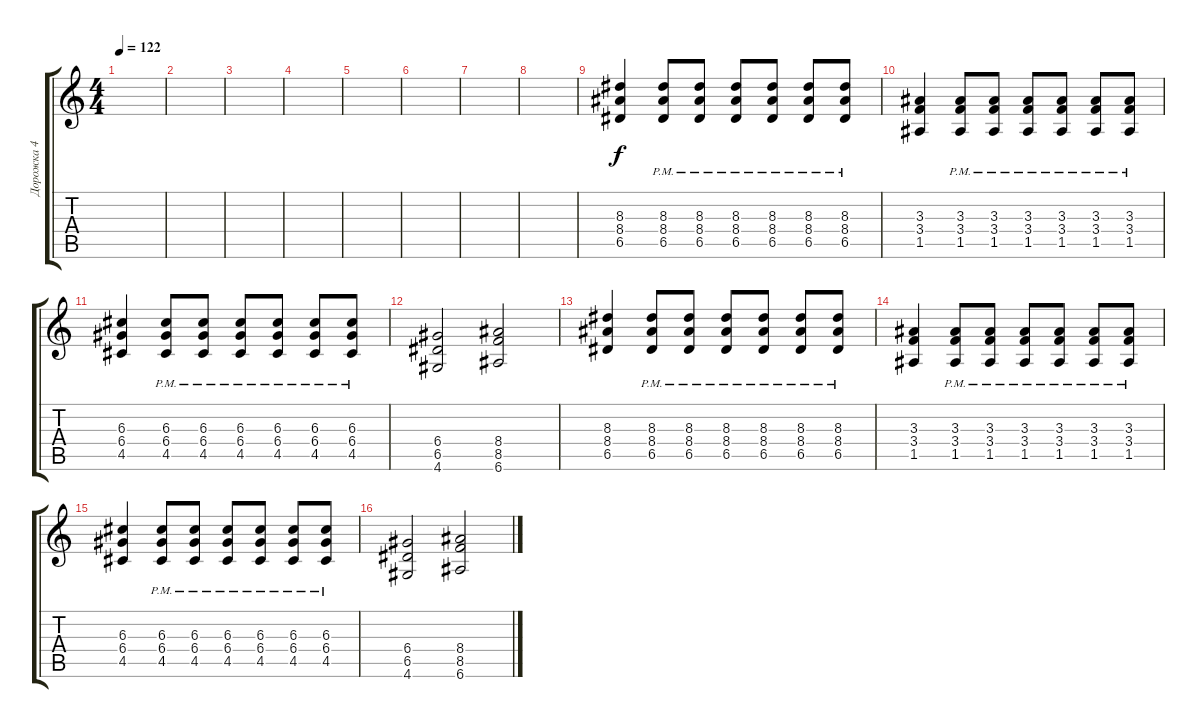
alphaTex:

\track ("Дорожка 4" "Дорожка 4") {instrument distortionguitar}
\staff {score tabs}
\tuning (E4 B3 G3 D3 A2 E2) {hide}
\ts (4 4)
\tempo 122
\clef g2
\ks c
|
|
|
|
|
|
|
|
(8.3 8.4 6.5).4 (8.3{pm} 8.4{pm} 6.5{pm}).8 (8.3{pm} 8.4{pm} 6.5{pm}).8 (8.3{pm} 8.4{pm} 6.5{pm}).8 (8.3{pm} 8.4{pm} 6.5{pm}).8 (8.3{pm} 8.4{pm} 6.5{pm}).8 (8.3{pm} 8.4{pm} 6.5{pm}).8 |
(3.3 3.4 1.5).4 (3.3{pm} 3.4{pm} 1.5{pm}).8 (3.3{pm} 3.4{pm} 1.5{pm}).8 (3.3{pm} 3.4{pm} 1.5{pm}).8 (3.3{pm} 3.4{pm} 1.5{pm}).8 (3.3{pm} 3.4{pm} 1.5{pm}).8 (3.3{pm} 3.4{pm} 1.5{pm}).8 |
(6.3 6.4 4.5).4 (6.3{pm} 6.4{pm} 4.5{pm}).8 (6.3{pm} 6.4{pm} 4.5{pm}).8 (6.3{pm} 6.4{pm} 4.5{pm}).8 (6.3{pm} 6.4{pm} 4.5{pm}).8 (6.3{pm} 6.4{pm} 4.5{pm}).8 (6.3{pm} 6.4{pm} 4.5{pm}).8 |
(6.4 6.5 4.6).2 (8.4 8.5 6.6).2 |
(8.3 8.4 6.5).4 (8.3{pm} 8.4{pm} 6.5{pm}).8 (8.3{pm} 8.4{pm} 6.5{pm}).8 (8.3{pm} 8.4{pm} 6.5{pm}).8 (8.3{pm} 8.4{pm} 6.5{pm}).8 (8.3{pm} 8.4{pm} 6.5{pm}).8 (8.3{pm} 8.4{pm} 6.5{pm}).8 |
(3.3 3.4 1.5).4 (3.3{pm} 3.4{pm} 1.5{pm}).8 (3.3{pm} 3.4{pm} 1.5{pm}).8 (3.3{pm} 3.4{pm} 1.5{pm}).8 (3.3{pm} 3.4{pm} 1.5{pm}).8 (3.3{pm} 3.4{pm} 1.5{pm}).8 (3.3{pm} 3.4{pm} 1.5{pm}).8 |
(6.3 6.4 4.5).4 (6.3{pm} 6.4{pm} 4.5{pm}).8 (6.3{pm} 6.4{pm} 4.5{pm}).8 (6.3{pm} 6.4{pm} 4.5{pm}).8 (6.3{pm} 6.4{pm} 4.5{pm}).8 (6.3{pm} 6.4{pm} 4.5{pm}).8 (6.3{pm} 6.4{pm} 4.5{pm}).8 |
(6.4 6.5 4.6).2 (8.4 8.5 6.6).2
